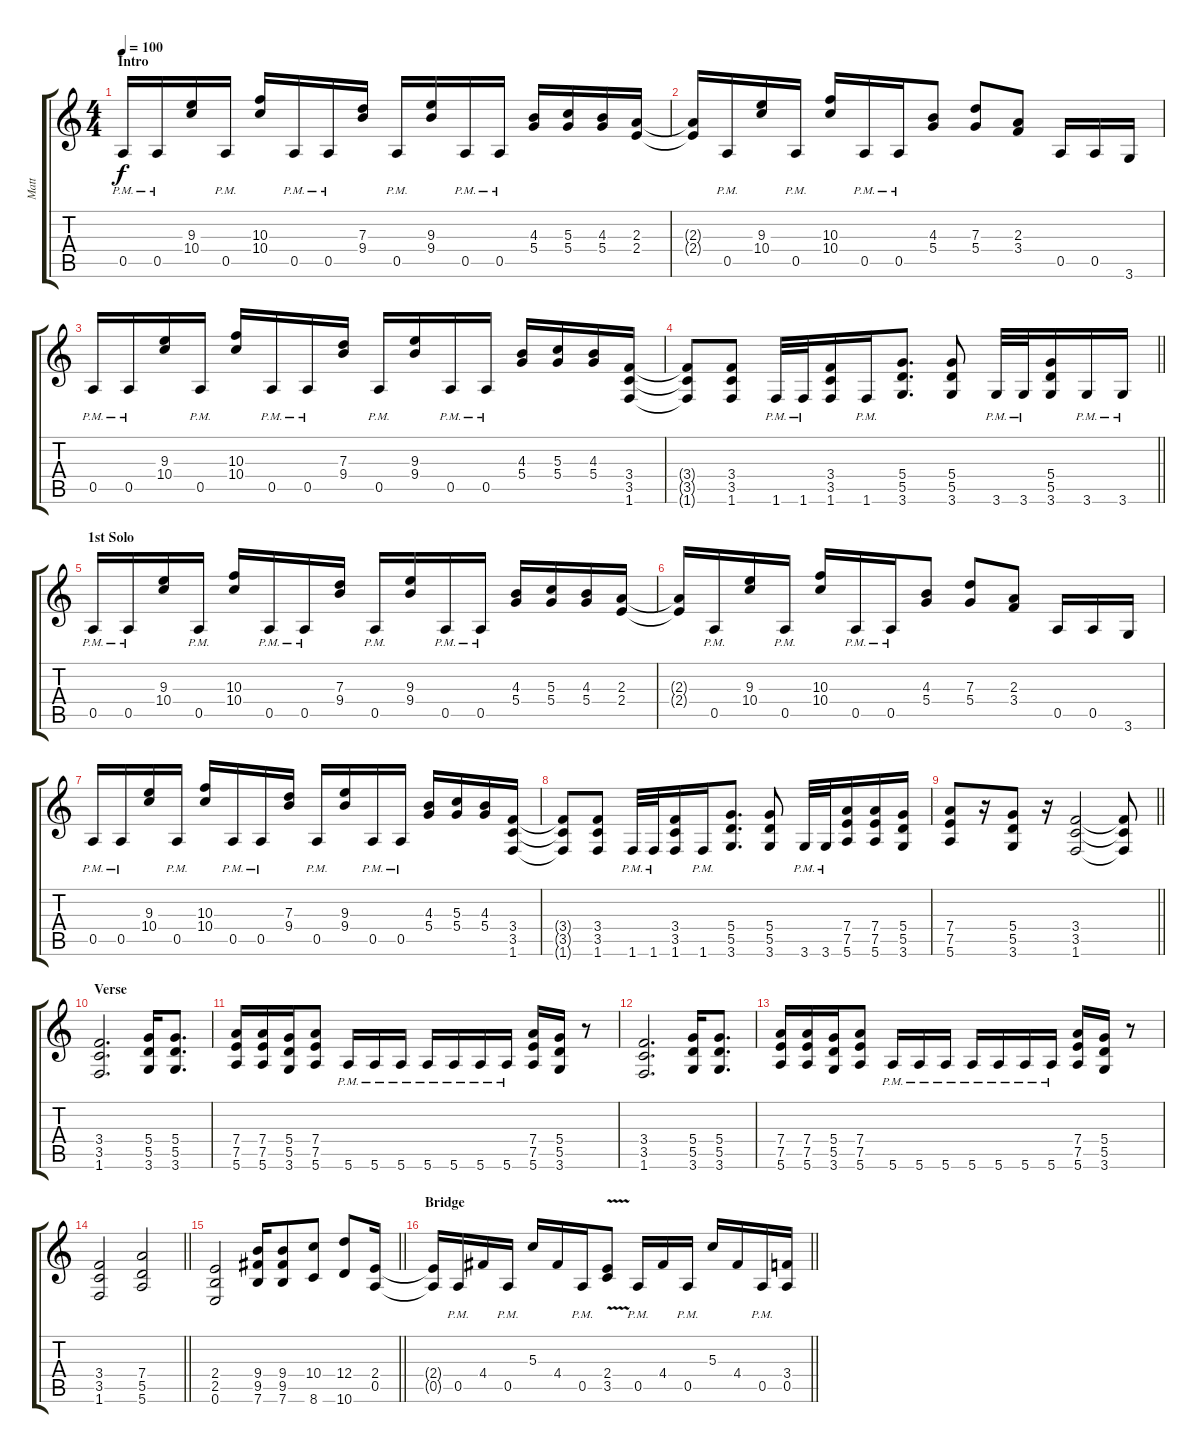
\track ("Matt" "Matt") {instrument distortionguitar}
\staff {score tabs}
\tuning (E4 B3 G3 D3 A2 E2) {hide}
\ts (4 4)
\section ("" "Intro")
\tempo 100
\clef g2
\ks c
0.5{pm}.16{dy f instrument distortionguitar} 0.5{pm}.16 (9.3 10.4).16 0.5{pm}.16 (10.3 10.4).16 0.5{pm}.16 0.5{pm}.16 (7.3 9.4).16 0.5{pm}.16 (9.3 9.4).16 0.5{pm}.16 0.5{pm}.16 (4.3 5.4).16 (5.3 5.4).16 (4.3 5.4).16 (2.3 2.4).16 |
(2.3{t} 2.4{t}).16 0.5{pm}.16 (9.3 10.4).16 0.5{pm}.16 (10.3 10.4).16 0.5{pm}.16 0.5{pm}.16 (4.3 5.4).8 (7.3 5.4).8 (2.3 3.4).8 0.5.16 0.5.16 3.6.16 |
0.5{pm}.16 0.5{pm}.16 (9.3 10.4).16 0.5{pm}.16 (10.3 10.4).16 0.5{pm}.16 0.5{pm}.16 (7.3 9.4).16 0.5{pm}.16 (9.3 9.4).16 0.5{pm}.16 0.5{pm}.16 (4.3 5.4).16 (5.3 5.4).16 (4.3 5.4).16 (3.4 3.5 1.6).16 |
\barLineRight lightlight
(3.4{t} 3.5{t} 1.6{t}).8 (3.4 3.5 1.6).8 1.6{pm}.32 1.6{pm}.32 (3.4 3.5 1.6).16 1.6{pm}.16 (5.4 5.5 3.6).8{d} (5.4 5.5 3.6).8 3.6{pm}.32 3.6{pm}.32 (5.4 5.5 3.6).16 3.6{pm}.16 3.6{pm}.16 |
\section ("" "1st Solo")
0.5{pm}.16 0.5{pm}.16 (9.3 10.4).16 0.5{pm}.16 (10.3 10.4).16 0.5{pm}.16 0.5{pm}.16 (7.3 9.4).16 0.5{pm}.16 (9.3 9.4).16 0.5{pm}.16 0.5{pm}.16 (4.3 5.4).16 (5.3 5.4).16 (4.3 5.4).16 (2.3 2.4).16 |
(2.3{t} 2.4{t}).16 0.5{pm}.16 (9.3 10.4).16 0.5{pm}.16 (10.3 10.4).16 0.5{pm}.16 0.5{pm}.16 (4.3 5.4).8 (7.3 5.4).8 (2.3 3.4).8 0.5.16 0.5.16 3.6.16 |
0.5{pm}.16 0.5{pm}.16 (9.3 10.4).16 0.5{pm}.16 (10.3 10.4).16 0.5{pm}.16 0.5{pm}.16 (7.3 9.4).16 0.5{pm}.16 (9.3 9.4).16 0.5{pm}.16 0.5{pm}.16 (4.3 5.4).16 (5.3 5.4).16 (4.3 5.4).16 (3.4 3.5 1.6).16 |
(3.4{t} 3.5{t} 1.6{t}).8 (3.4 3.5 1.6).8 1.6{pm}.32 1.6{pm}.32 (3.4 3.5 1.6).16 1.6{pm}.16 (5.4 5.5 3.6).8{d} (5.4 5.5 3.6).8 3.6{pm}.32 3.6{pm}.32 (7.4 7.5 5.6).16 (7.4 7.5 5.6).16 (5.4 5.5 3.6).16 |
\barLineRight lightlight
(7.4 7.5 5.6).8 r.16 (5.4 5.5 3.6).8 r.16 (3.4 3.5 1.6).2 (3.4{t} 3.5{t} 1.6{t}).8 |
\section ("" "Verse")
(3.4 3.5 1.6).2{d} (5.4 5.5 3.6).16 (5.4 5.5 3.6).8{d} |
(7.4 7.5 5.6).16 (7.4 7.5 5.6).16 (5.4 5.5 3.6).16 (7.4 7.5 5.6).8 5.6{pm}.16 5.6{pm}.16 5.6{pm}.16 5.6{pm}.16 5.6{pm}.16 5.6{pm}.16 5.6{pm}.16 (7.4 7.5 5.6).16 (5.4 5.5 3.6).16 r.8 |
(3.4 3.5 1.6).2{d} (5.4 5.5 3.6).16 (5.4 5.5 3.6).8{d} |
(7.4 7.5 5.6).16 (7.4 7.5 5.6).16 (5.4 5.5 3.6).16 (7.4 7.5 5.6).8 5.6{pm}.16 5.6{pm}.16 5.6{pm}.16 5.6{pm}.16 5.6{pm}.16 5.6{pm}.16 5.6{pm}.16 (7.4 7.5 5.6).16 (5.4 5.5 3.6).16 r.8 |
\barLineRight lightlight
(3.4 3.5 1.6).2 (7.4 5.5 5.6).2 |
\barLineRight lightlight
(2.4 2.5 0.6).2 (9.4 9.5 7.6).16 (9.4 9.5 7.6).8 (10.4 8.6).8 (12.4 10.6).8 (2.4 0.5).16 |
\section ("" "Bridge")
\barLineRight lightlight
(2.4{t} 0.5{t}).16 0.5{pm}.16 4.4.16 0.5{pm}.16 5.3.16 4.4.16 0.5{pm}.16 (2.4{v} 3.5{v}).8 0.5{pm}.16 4.4.16 0.5{pm}.16 5.3.16 4.4.16 0.5{pm}.16 (3.4 0.5).16
